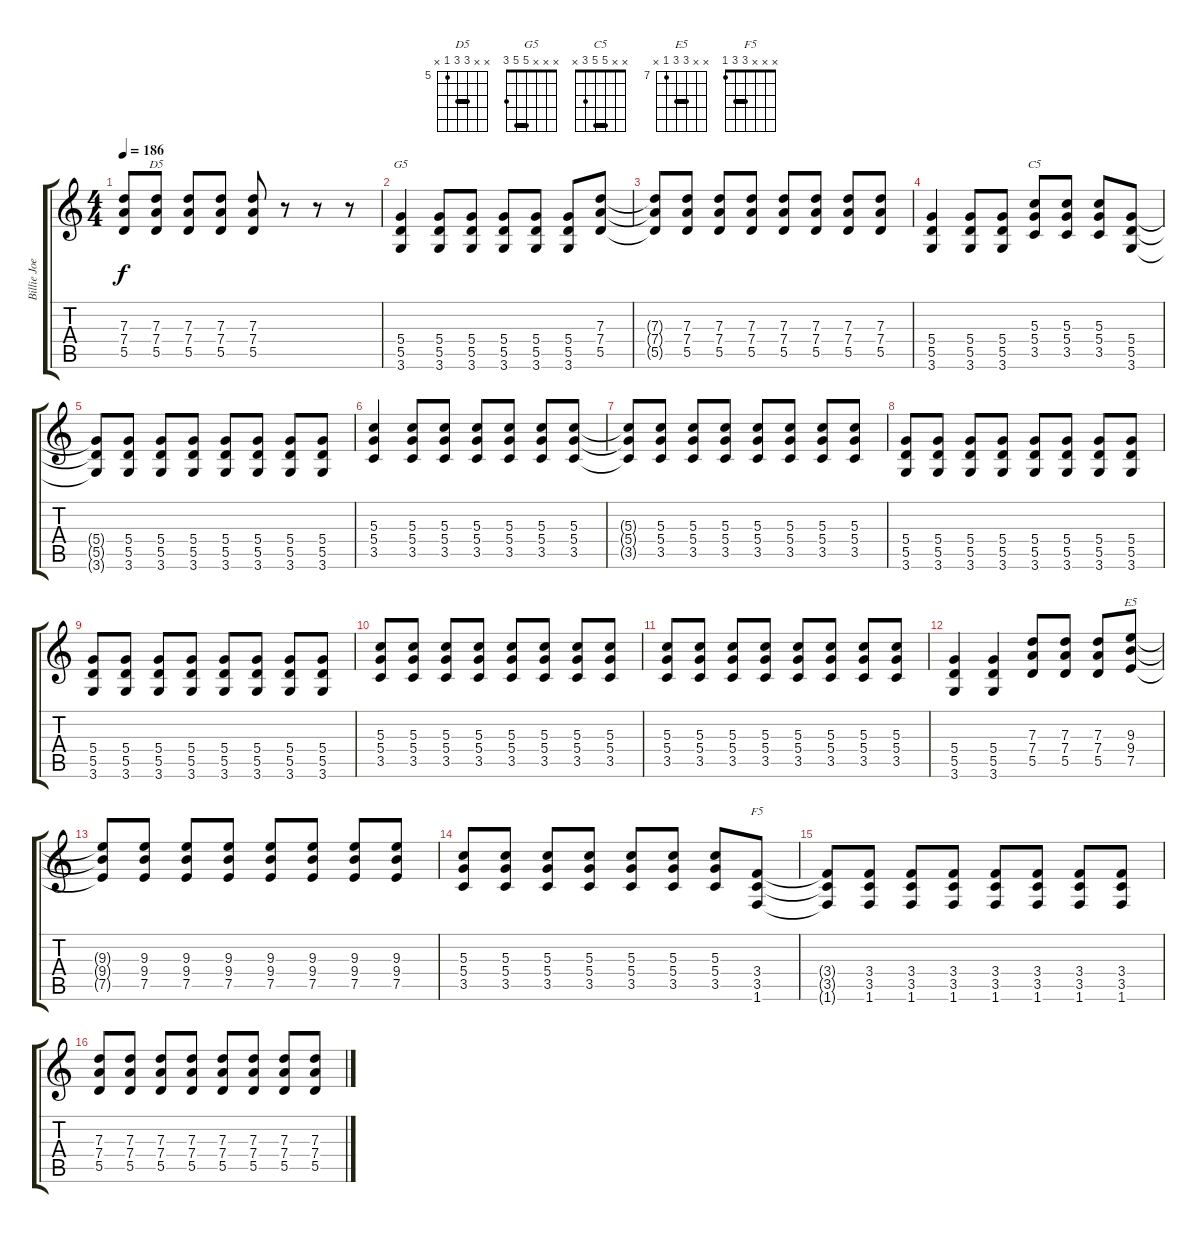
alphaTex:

\track ("Billie Joe" "Billie Joe") {instrument overdrivenguitar}
\staff {score tabs}
\tuning (E4 B3 G3 D3 A2 E2) {hide}
\chord ("D5" x x 7 7 5 x) {firstfret 5 barre 7}
\chord ("G5" x x x 5 5 3) {barre 5}
\chord ("C5" x x 5 5 3 x) {barre 5}
\chord ("E5" x x 9 9 7 x) {firstfret 7 barre 9}
\chord ("F5" x x x 3 3 1) {barre 3}
\ts (4 4)
\tempo 186
\clef g2
\ks c
(7.3{t} 7.4{t} 5.5{t}).8{dy f} (7.3 7.4 5.5).8{ch "D5"} (7.3 7.4 5.5).8 (7.3 7.4 5.5).8 (7.3 7.4 5.5).8 r.8 r.8 r.8 |
(5.4 5.5 3.6).4{ch "G5"} (5.4 5.5 3.6).8 (5.4 5.5 3.6).8 (5.4 5.5 3.6).8 (5.4 5.5 3.6).8 (5.4 5.5 3.6).8 (7.3 7.4 5.5).8 |
(7.3{t} 7.4{t} 5.5{t}).8 (7.3 7.4 5.5).8 (7.3 7.4 5.5).8 (7.3 7.4 5.5).8 (7.3 7.4 5.5).8 (7.3 7.4 5.5).8 (7.3 7.4 5.5).8 (7.3 7.4 5.5).8 |
(5.4 5.5 3.6).4 (5.4 5.5 3.6).8 (5.4 5.5 3.6).8 (5.3 5.4 3.5).8{ch "C5"} (5.3 5.4 3.5).8 (5.3 5.4 3.5).8 (5.4 5.5 3.6).8 |
(5.4{t} 5.5{t} 3.6{t}).8 (5.4 5.5 3.6).8 (5.4 5.5 3.6).8 (5.4 5.5 3.6).8 (5.4 5.5 3.6).8 (5.4 5.5 3.6).8 (5.4 5.5 3.6).8 (5.4 5.5 3.6).8 |
(5.3 5.4 3.5).4 (5.3 5.4 3.5).8 (5.3 5.4 3.5).8 (5.3 5.4 3.5).8 (5.3 5.4 3.5).8 (5.3 5.4 3.5).8 (5.3 5.4 3.5).8 |
(5.3{t} 5.4{t} 3.5{t}).8 (5.3 5.4 3.5).8 (5.3 5.4 3.5).8 (5.3 5.4 3.5).8 (5.3 5.4 3.5).8 (5.3 5.4 3.5).8 (5.3 5.4 3.5).8 (5.3 5.4 3.5).8 |
(5.4 5.5 3.6).8 (5.4 5.5 3.6).8 (5.4 5.5 3.6).8 (5.4 5.5 3.6).8 (5.4 5.5 3.6).8 (5.4 5.5 3.6).8 (5.4 5.5 3.6).8 (5.4 5.5 3.6).8 |
(5.4 5.5 3.6).8 (5.4 5.5 3.6).8 (5.4 5.5 3.6).8 (5.4 5.5 3.6).8 (5.4 5.5 3.6).8 (5.4 5.5 3.6).8 (5.4 5.5 3.6).8 (5.4 5.5 3.6).8 |
(5.3 5.4 3.5).8 (5.3 5.4 3.5).8 (5.3 5.4 3.5).8 (5.3 5.4 3.5).8 (5.3 5.4 3.5).8 (5.3 5.4 3.5).8 (5.3 5.4 3.5).8 (5.3 5.4 3.5).8 |
(5.3 5.4 3.5).8 (5.3 5.4 3.5).8 (5.3 5.4 3.5).8 (5.3 5.4 3.5).8 (5.3 5.4 3.5).8 (5.3 5.4 3.5).8 (5.3 5.4 3.5).8 (5.3 5.4 3.5).8 |
(5.4 5.5 3.6).4 (5.4 5.5 3.6).4 (7.3 7.4 5.5).8 (7.3 7.4 5.5).8 (7.3 7.4 5.5).8 (9.3 9.4 7.5).8{ch "E5"} |
(9.3{t} 9.4{t} 7.5{t}).8 (9.3 9.4 7.5).8 (9.3 9.4 7.5).8 (9.3 9.4 7.5).8 (9.3 9.4 7.5).8 (9.3 9.4 7.5).8 (9.3 9.4 7.5).8 (9.3 9.4 7.5).8 |
(5.3 5.4 3.5).8 (5.3 5.4 3.5).8 (5.3 5.4 3.5).8 (5.3 5.4 3.5).8 (5.3 5.4 3.5).8 (5.3 5.4 3.5).8 (5.3 5.4 3.5).8 (3.4 3.5 1.6).8{ch "F5"} |
(3.4{t} 3.5{t} 1.6{t}).8 (3.4 3.5 1.6).8 (3.4 3.5 1.6).8 (3.4 3.5 1.6).8 (3.4 3.5 1.6).8 (3.4 3.5 1.6).8 (3.4 3.5 1.6).8 (3.4 3.5 1.6).8 |
(7.3 7.4 5.5).8 (7.3 7.4 5.5).8 (7.3 7.4 5.5).8 (7.3 7.4 5.5).8 (7.3 7.4 5.5).8 (7.3 7.4 5.5).8 (7.3 7.4 5.5).8 (7.3 7.4 5.5).8
